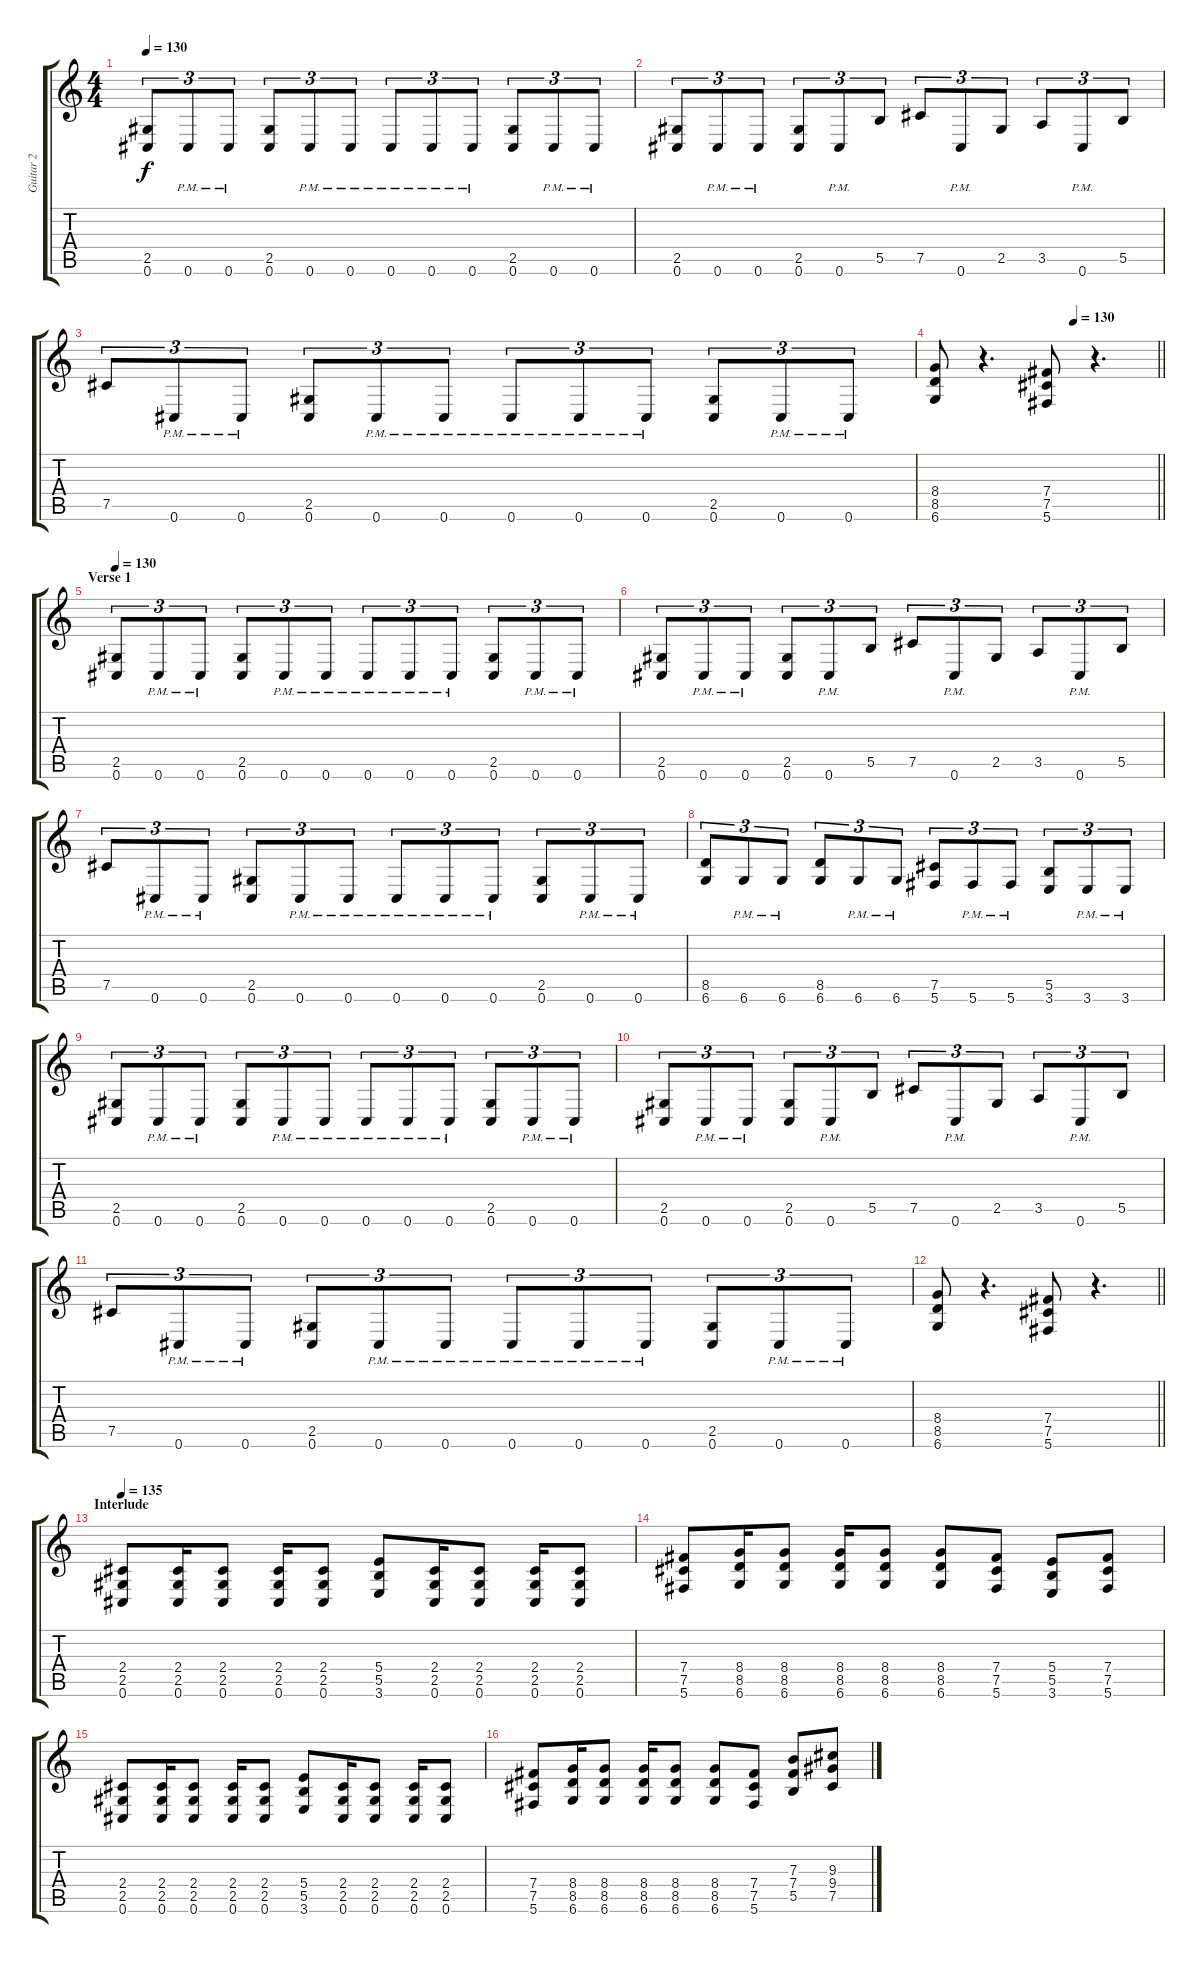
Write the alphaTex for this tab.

\track ("Guitar 2" "Guitar 2") {instrument distortionguitar}
\staff {score tabs}
\tuning (Db4 Ab3 E3 B2 Gb2 Db2) {hide}
\ts (4 4)
\tempo 130
\clef g2
\ks c
(2.5 0.6).8{tu (3 2) dy f} 0.6{pm}.8{tu (3 2)} 0.6{pm}.8{tu (3 2)} (2.5 0.6).8{tu (3 2)} 0.6{pm}.8{tu (3 2)} 0.6{pm}.8{tu (3 2)} 0.6{pm}.8{tu (3 2)} 0.6{pm}.8{tu (3 2)} 0.6{pm}.8{tu (3 2)} (2.5 0.6).8{tu (3 2)} 0.6{pm}.8{tu (3 2)} 0.6{pm}.8{tu (3 2)} |
(2.5 0.6).8{tu (3 2)} 0.6{pm}.8{tu (3 2)} 0.6{pm}.8{tu (3 2)} (2.5 0.6).8{tu (3 2)} 0.6{pm}.8{tu (3 2)} 5.5.8{tu (3 2)} 7.5.8{tu (3 2)} 0.6{pm}.8{tu (3 2)} 2.5.8{tu (3 2)} 3.5.8{tu (3 2)} 0.6{pm}.8{tu (3 2)} 5.5.8{tu (3 2)} |
7.5.8{tu (3 2)} 0.6{pm}.8{tu (3 2)} 0.6{pm}.8{tu (3 2)} (2.5 0.6).8{tu (3 2)} 0.6{pm}.8{tu (3 2)} 0.6{pm}.8{tu (3 2)} 0.6{pm}.8{tu (3 2)} 0.6{pm}.8{tu (3 2)} 0.6{pm}.8{tu (3 2)} (2.5 0.6).8{tu (3 2)} 0.6{pm}.8{tu (3 2)} 0.6{pm}.8{tu (3 2)} |
\tempo (130 0.625)
\barLineRight lightlight
(8.4 8.5 6.6).8 r.4{d} (7.4 7.5 5.6).8 r.4{d} |
\section ("" "Verse 1")
\tempo 130
(2.5 0.6).8{tu (3 2)} 0.6{pm}.8{tu (3 2)} 0.6{pm}.8{tu (3 2)} (2.5 0.6).8{tu (3 2)} 0.6{pm}.8{tu (3 2)} 0.6{pm}.8{tu (3 2)} 0.6{pm}.8{tu (3 2)} 0.6{pm}.8{tu (3 2)} 0.6{pm}.8{tu (3 2)} (2.5 0.6).8{tu (3 2)} 0.6{pm}.8{tu (3 2)} 0.6{pm}.8{tu (3 2)} |
(2.5 0.6).8{tu (3 2)} 0.6{pm}.8{tu (3 2)} 0.6{pm}.8{tu (3 2)} (2.5 0.6).8{tu (3 2)} 0.6{pm}.8{tu (3 2)} 5.5.8{tu (3 2)} 7.5.8{tu (3 2)} 0.6{pm}.8{tu (3 2)} 2.5.8{tu (3 2)} 3.5.8{tu (3 2)} 0.6{pm}.8{tu (3 2)} 5.5.8{tu (3 2)} |
7.5.8{tu (3 2)} 0.6{pm}.8{tu (3 2)} 0.6{pm}.8{tu (3 2)} (2.5 0.6).8{tu (3 2)} 0.6{pm}.8{tu (3 2)} 0.6{pm}.8{tu (3 2)} 0.6{pm}.8{tu (3 2)} 0.6{pm}.8{tu (3 2)} 0.6{pm}.8{tu (3 2)} (2.5 0.6).8{tu (3 2)} 0.6{pm}.8{tu (3 2)} 0.6{pm}.8{tu (3 2)} |
(8.5 6.6).8{tu (3 2)} 6.6{pm}.8{tu (3 2)} 6.6{pm}.8{tu (3 2)} (8.5 6.6).8{tu (3 2)} 6.6{pm}.8{tu (3 2)} 6.6{pm}.8{tu (3 2)} (7.5 5.6).8{tu (3 2)} 5.6{pm}.8{tu (3 2)} 5.6{pm}.8{tu (3 2)} (5.5 3.6).8{tu (3 2)} 3.6{pm}.8{tu (3 2)} 3.6{pm}.8{tu (3 2)} |
(2.5 0.6).8{tu (3 2)} 0.6{pm}.8{tu (3 2)} 0.6{pm}.8{tu (3 2)} (2.5 0.6).8{tu (3 2)} 0.6{pm}.8{tu (3 2)} 0.6{pm}.8{tu (3 2)} 0.6{pm}.8{tu (3 2)} 0.6{pm}.8{tu (3 2)} 0.6{pm}.8{tu (3 2)} (2.5 0.6).8{tu (3 2)} 0.6{pm}.8{tu (3 2)} 0.6{pm}.8{tu (3 2)} |
(2.5 0.6).8{tu (3 2)} 0.6{pm}.8{tu (3 2)} 0.6{pm}.8{tu (3 2)} (2.5 0.6).8{tu (3 2)} 0.6{pm}.8{tu (3 2)} 5.5.8{tu (3 2)} 7.5.8{tu (3 2)} 0.6{pm}.8{tu (3 2)} 2.5.8{tu (3 2)} 3.5.8{tu (3 2)} 0.6{pm}.8{tu (3 2)} 5.5.8{tu (3 2)} |
7.5.8{tu (3 2)} 0.6{pm}.8{tu (3 2)} 0.6{pm}.8{tu (3 2)} (2.5 0.6).8{tu (3 2)} 0.6{pm}.8{tu (3 2)} 0.6{pm}.8{tu (3 2)} 0.6{pm}.8{tu (3 2)} 0.6{pm}.8{tu (3 2)} 0.6{pm}.8{tu (3 2)} (2.5 0.6).8{tu (3 2)} 0.6{pm}.8{tu (3 2)} 0.6{pm}.8{tu (3 2)} |
\barLineRight lightlight
(8.4 8.5 6.6).8 r.4{d} (7.4 7.5 5.6).8 r.4{d} |
\section ("" "Interlude")
\tempo 135
(2.4 2.5 0.6).8 (2.4 2.5 0.6).16 (2.4 2.5 0.6).8 (2.4 2.5 0.6).16 (2.4 2.5 0.6).8 (5.4 5.5 3.6).8 (2.4 2.5 0.6).16 (2.4 2.5 0.6).8 (2.4 2.5 0.6).16 (2.4 2.5 0.6).8 |
(7.4 7.5 5.6).8 (8.4 8.5 6.6).16 (8.4 8.5 6.6).8 (8.4 8.5 6.6).16 (8.4 8.5 6.6).8 (8.4 8.5 6.6).8 (7.4 7.5 5.6).8 (5.4 5.5 3.6).8 (7.4 7.5 5.6).8 |
(2.4 2.5 0.6).8 (2.4 2.5 0.6).16 (2.4 2.5 0.6).8 (2.4 2.5 0.6).16 (2.4 2.5 0.6).8 (5.4 5.5 3.6).8 (2.4 2.5 0.6).16 (2.4 2.5 0.6).8 (2.4 2.5 0.6).16 (2.4 2.5 0.6).8 |
(7.4 7.5 5.6).8 (8.4 8.5 6.6).16 (8.4 8.5 6.6).8 (8.4 8.5 6.6).16 (8.4 8.5 6.6).8 (8.4 8.5 6.6).8 (7.4 7.5 5.6).8 (7.3 7.4 5.5).8 (9.3 9.4 7.5).8
